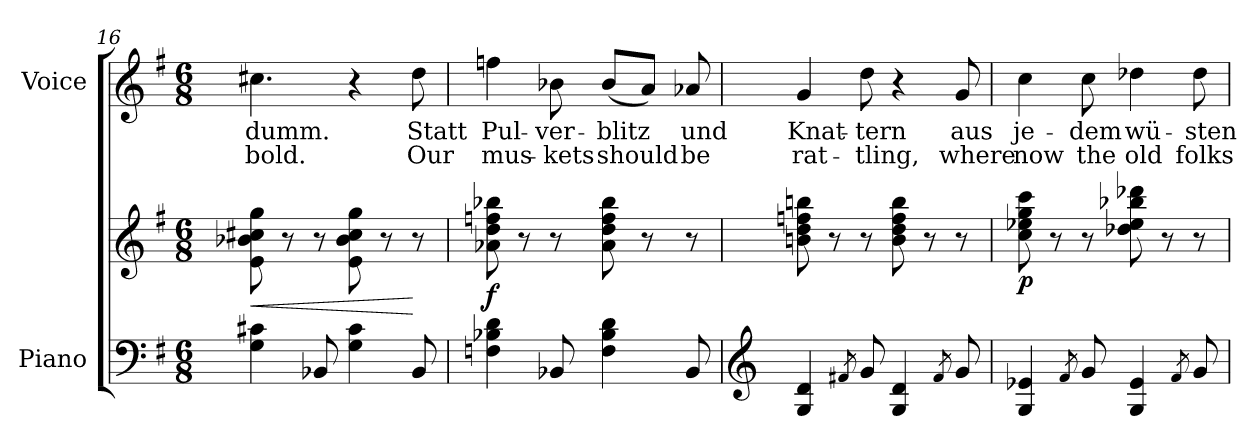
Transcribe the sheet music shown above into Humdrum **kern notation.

**kern	**kern	**dynam	**kern	**text	**text
*part2	*part2	*part2	*part1	*part1	*part1
*staff3	*staff2	*staff2/3	*staff1	*staff1	*staff1
*I"Piano	*	*	*I"Voice	*	*
*I'Pno	*	*	*	*	*
*clefF4	*clefG2	*	*clefG2	*	*
*k[f#]	*k[f#]	*	*k[f#]	*	*
*M6/8	*M6/8	*	*M6/8	*	*
=16	=16	=16	=16	=16	=16
!	!	!LO:HP:b	!	!	!
4G\ 4c#X\	8e\ 8b-X\ 8cc#X\ 8gg\	<	4.cc#X\	dumm.	bold.
.	8r	.	.	.	.
8BB-X/	8r	.	.	.	.
4G\ 4c#\	8e\ 8b-\ 8cc#\ 8gg\	.	4r	.	.
.	8r	.	.	.	.
8BB-/	8r	[	8dd\	Statt	Our
=17	=17	=17	=17	=17	=17
!	!	!LO:DY:b	!	!	!
4Fn\ 4B-X\ 4d\	8a-X\ 8dd\ 8ffn\ 8bb-X\	f	4ffn\	Pul-	mus-
.	8r	.	.	.	.
8BB-X/	8r	.	8b-X\	-ver-	-kets
4F\ 4B-\ 4d\	8a-\ 8dd\ 8ff\ 8bb-\	.	(8b-/L	-blitz	should
.	8r	.	8a/J)	.	.
8BB-/	8r	.	8a-X/	und	be
=18	=18	=18	=18	=18	=18
*clefG2	*	*	*	*	*
4G/ 4d/	8bn\ 8dd\ 8ffn\ 8bbn\	.	4g/	Knat-	rat-
.	8r	.	.	.	.
8qf#X/	.	.	.	.	.
8g/	8r	.	8dd\	-tern	-tling,
4G/ 4d/	8b\ 8dd\ 8ff\ 8bb\	.	4r	.	.
.	8r	.	.	.	.
8qf#/	.	.	.	.	.
8g/	8r	.	8g/	aus	where
=19	=19	=19	=19	=19	=19
!	!	!LO:DY:b	!	!	!
4G/ 4e-X/	8cc\ 8ee-X\ 8gg\ 8ccc\	p	4cc\	je-	now
.	8r	.	.	.	.
8qf#/	.	.	.	.	.
8g/	8r	.	8cc\	-dem	the
4G/ 4e-/	8dd-X\ 8ee-\ 8bb-X\ 8ddd-X\	.	4dd-X\	wü-	old
.	8r	.	.	.	.
8qf#/	.	.	.	.	.
8g/	8r	.	8dd-\	-sten	folks
=	=	=	=	=	=
*-	*-	*-	*-	*-	*-
